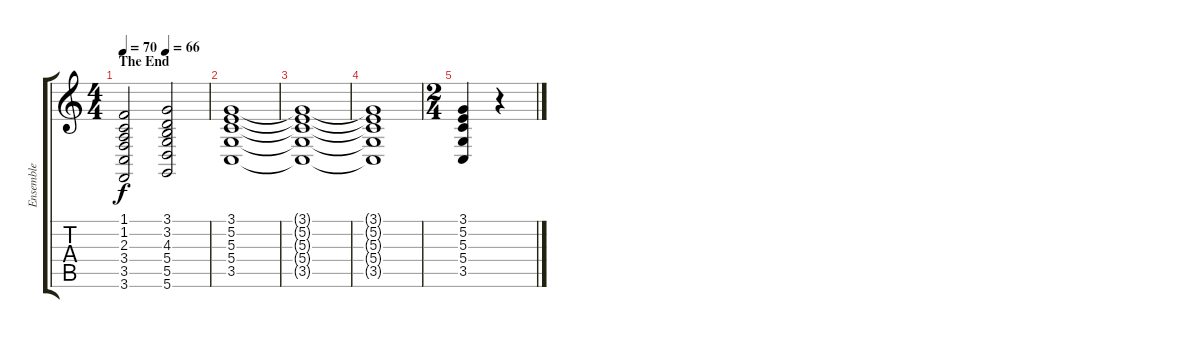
\track ("Ensemble" "Ensemble") {instrument stringensemble1}
\staff {score tabs}
\tuning (E4 B3 G3 D3 A2 D2) {hide}
\ts (4 4)
\section ("" "The End")
\tempo 70
\tempo (66 0.5)
\clef g2
\ks c
(1.1 1.2 2.3 3.4 3.5 3.6).2{dy f} (3.1 3.2 4.3 5.4 5.5 5.6).2 |
(3.1 5.2 5.3 5.4 3.5).1 |
(3.1{t} 5.2{t} 5.3{t} 5.4{t} 3.5{t}).1 |
(3.1{t} 5.2{t} 5.3{t} 5.4{t} 3.5{t}).1 |
\ts (2 4)
(3.1 5.2 5.3 5.4 3.5).4 r.4
